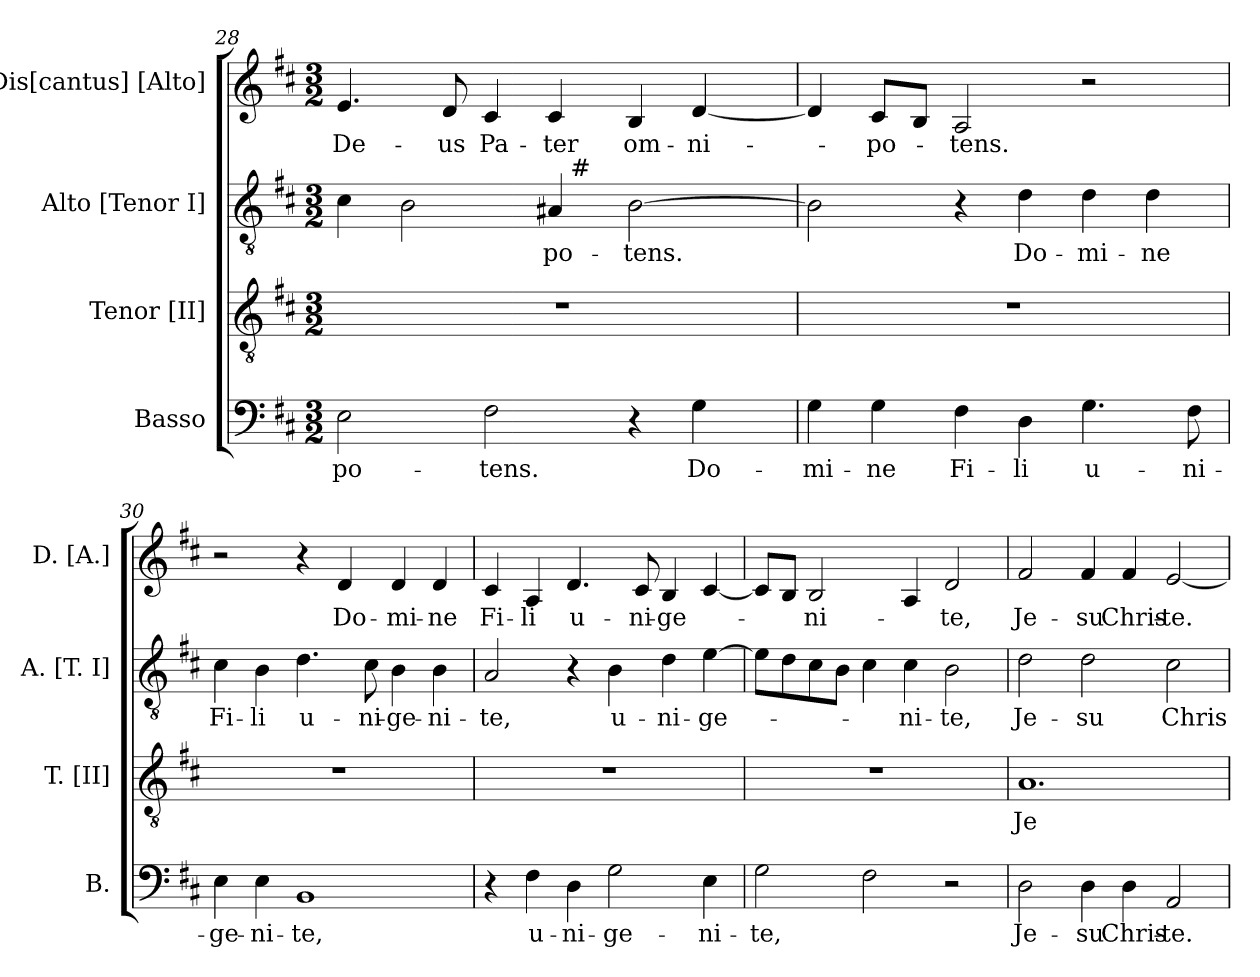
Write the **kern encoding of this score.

**kern	**text	**kern	**text	**kern	**text	**kern	**text
*part4	*part4	*part3	*part3	*part2	*part2	*part1	*part1
*staff4	*staff4	*staff3	*staff3	*staff2	*staff2	*staff1	*staff1
*I"Basso	*	*I"Tenor [II]	*	*I"Alto [Tenor I]	*	*I"Dis[cantus] [Alto]	*
*I'B.	*	*I'T. [II]	*	*I'A. [T. I]	*	*I'D. [A.]	*
*clefF4	*	*clefGv2	*	*clefGv2	*	*clefG2	*
*	*	*ITrd7c12	*	*ITrd7c12	*	*	*
*k[f#c#]	*	*k[f#c#]	*	*k[f#c#]	*	*k[f#c#]	*
*D:	*	*D:	*	*D:	*	*D:	*
*M3/2	*	*M3/2	*	*M3/2	*	*M3/2	*
=28	=28	=28	=28	=28	=28	=28	=28
!	!LO:LY:b:color=#000000	!LO:N:vis=1	!	!	!	!	!
!	!	!	!	!	!	!	!LO:LY:b:color=#000000
*	*	*	*	*^	*	*	*
2Ei\	-po-	1.r	.	4C#i\	2ryy	.	4.ei/	De-
.	.	.	.	2BBi\	.	.	.	.
!	!	!	!	!	!	!	!	!LO:LY:b:color=#000000
.	.	.	.	.	.	.	8di/	-us
!	!LO:LY:b:color=#000000	!	!	!	!	!	!	!
!	!	!	!	!	!	!	!	!LO:LY:b:color=#000000
2F#i\	-tens.	.	.	.	4ryy	.	4c#i/	Pa-
!	!	!	!	!	!	!LO:LY:b:color=#000000	!	!
!	!	!	!	!	!	!	!	!LO:LY:b:color=#000000
.	.	.	.	4AA#i/	32ryy	-po-	4c#i/	-ter
.	.	.	.	.	256ryy	.	.	.
!	!	!	!	!	!LO:TX:a:t=#	!	!	!
.	.	.	.	.	2ryy	.	.	.
!	!	!	!	!	!	!LO:LY:b:color=#000000	!	!
!	!	!	!	!	!	!	!	!LO:LY:b:color=#000000
4r	.	.	.	[>2BBi\	.	-tens.	4Bi/	om-
!	!LO:LY:b:color=#000000	!	!	!	!	!	!	!
!	!	!	!	!	!	!	!	!LO:LY:b:color=#000000
4Gi\	Do-	.	.	.	.	.	[<4di/	-ni-
.	.	.	.	.	8ryy	.	.	.
.	.	.	.	.	16ryy	.	.	.
.	.	.	.	.	64..ryy	.	.	.
*	*	*	*	*v	*v	*	*	*
=29	=29	=29	=29	=29	=29	=29	=29
*	*	*	*	*^	*	*	*
!	!LO:LY:b:color=#000000	!LO:N:vis=1	!	!	!	!	!	!
*	*	*	*	*v	*v	*	*	*
4Gi\	-mi-	1.r	.	2BBi\]	.	4di/]	.
!	!LO:LY:b:color=#000000	!	!	!	!	!	!
!	!	!	!	!	!	!	!LO:LY:b:color=#000000
4Gi\	-ne	.	.	.	.	8c#i/L	-po-
.	.	.	.	.	.	8Bi/J	.
!	!LO:LY:b:color=#000000	!	!	!	!	!	!
!	!	!	!	!	!	!	!LO:LY:b:color=#000000
4F#i\	Fi-	.	.	4r	.	2Ai/	-tens.
!	!LO:LY:b:color=#000000	!	!	!	!	!	!
!	!	!	!	!	!LO:LY:b:color=#000000	!	!
4Di\	-li	.	.	4Di\	Do-	.	.
!	!LO:LY:b:color=#000000	!	!	!	!	!	!
!	!	!	!	!	!LO:LY:b:color=#000000	!	!
4.Gi\	u-	.	.	4Di\	-mi-	2r	.
!	!	!	!	!	!LO:LY:b:color=#000000	!	!
.	.	.	.	4Di\	-ne	.	.
!	!LO:LY:b:color=#000000	!	!	!	!	!	!
8F#i\	-ni-	.	.	.	.	.	.
=30	=30	=30	=30	=30	=30	=30	=30
!	!LO:LY:b:color=#000000	!LO:N:vis=1	!	!	!	!	!
!	!	!	!	!	!LO:LY:b:color=#000000	!	!
4Ei\	-ge-	1.r	.	4C#i\	Fi-	2r	.
!	!LO:LY:b:color=#000000	!	!	!	!	!	!
!	!	!	!	!	!LO:LY:b:color=#000000	!	!
4Ei\	-ni-	.	.	4BBi\	-li	.	.
!	!LO:LY:b:color=#000000	!	!	!	!	!	!
!	!	!	!	!	!LO:LY:b:color=#000000	!	!
1BBi	-te,	.	.	4.Di\	u-	4r	.
!	!	!	!	!	!	!	!LO:LY:b:color=#000000
.	.	.	.	.	.	4di/	Do-
!	!	!	!	!	!LO:LY:b:color=#000000	!	!
.	.	.	.	8C#i\	-ni-	.	.
!	!	!	!	!	!LO:LY:b:color=#000000	!	!
!	!	!	!	!	!	!	!LO:LY:b:color=#000000
.	.	.	.	4BBi\	-ge-	4di/	-mi-
!	!	!	!	!	!LO:LY:b:color=#000000	!	!
!	!	!	!	!	!	!	!LO:LY:b:color=#000000
.	.	.	.	4BBi\	-ni-	4di/	-ne
!!LO:LB:g=z
=31	=31	=31	=31	=31	=31	=31	=31
!	!	!LO:N:vis=1	!	!	!	!	!
!	!	!	!	!	!LO:LY:b:color=#000000	!	!
!	!	!	!	!	!	!	!LO:LY:b:color=#000000
4r	.	1.r	.	2AAi/	-te,	4c#i/	Fi-
!	!LO:LY:b:color=#000000	!	!	!	!	!	!
!	!	!	!	!	!	!	!LO:LY:b:color=#000000
4F#i\	u-	.	.	.	.	4Ai/	-li
!	!LO:LY:b:color=#000000	!	!	!	!	!	!
!	!	!	!	!	!	!	!LO:LY:b:color=#000000
4Di\	-ni-	.	.	4r	.	4.di/	u-
!	!LO:LY:b:color=#000000	!	!	!	!	!	!
!	!	!	!	!	!LO:LY:b:color=#000000	!	!
2Gi\	-ge-	.	.	4BBi\	u-	.	.
!	!	!	!	!	!	!	!LO:LY:b:color=#000000
.	.	.	.	.	.	8c#i/	-ni-
!	!	!	!	!	!LO:LY:b:color=#000000	!	!
!	!	!	!	!	!	!	!LO:LY:b:color=#000000
.	.	.	.	4Di\	-ni-	4Bi/	-ge-
!	!LO:LY:b:color=#000000	!	!	!	!	!	!
!	!	!	!	!	!LO:LY:b:color=#000000	!	!
4Ei\	-ni-	.	.	[>4Ei\	-ge-	[<4c#i/	.
=32	=32	=32	=32	=32	=32	=32	=32
!	!LO:LY:b:color=#000000	!LO:N:vis=1	!	!	!	!	!
2Gi\	-te,	1.r	.	8Ei\L]	.	8c#i/L]	.
.	.	.	.	8Di\	.	8Bi/J	.
!	!	!	!	!	!	!	!LO:LY:b:color=#000000
.	.	.	.	8C#i\	.	2Bi/	-ni-
.	.	.	.	8BBi\J	.	.	.
2F#i\	.	.	.	4C#i\	.	.	.
!	!	!	!	!	!LO:LY:b:color=#000000	!	!
.	.	.	.	4C#i\	-ni-	4Ai/	.
!	!	!	!	!	!LO:LY:b:color=#000000	!	!
!	!	!	!	!	!	!	!LO:LY:b:color=#000000
2r	.	.	.	2BBi\	-te,	2di/	-te,
=33	=33	=33	=33	=33	=33	=33	=33
!	!LO:LY:b:color=#000000	!	!	!	!	!	!
!	!	!	!LO:LY:b:color=#000000	!	!	!	!
!	!	!	!	!	!LO:LY:b:color=#000000	!	!
!	!	!	!	!	!	!	!LO:LY:b:color=#000000
2Di\	Je-	1.AAi	Je-	2Di\	Je-	2f#i/	Je-
!	!LO:LY:b:color=#000000	!	!	!	!	!	!
!	!	!	!	!	!LO:LY:b:color=#000000	!	!
!	!	!	!	!	!	!	!LO:LY:b:color=#000000
4Di\	-su	.	.	2Di\	-su	4f#i/	-su
!	!LO:LY:b:color=#000000	!	!	!	!	!	!
!	!	!	!	!	!	!	!LO:LY:b:color=#000000
4Di\	Chris-	.	.	.	.	4f#i/	Chris-
!	!LO:LY:b:color=#000000	!	!	!	!	!	!
!	!	!	!	!	!LO:LY:b:color=#000000	!	!
!	!	!	!	!	!	!	!LO:LY:b:color=#000000
2AAi/	-te.	.	.	2C#i\	Chris-	[<2ei/	-te.
=	=	=	=	=	=	=	=
*-	*-	*-	*-	*-	*-	*-	*-
